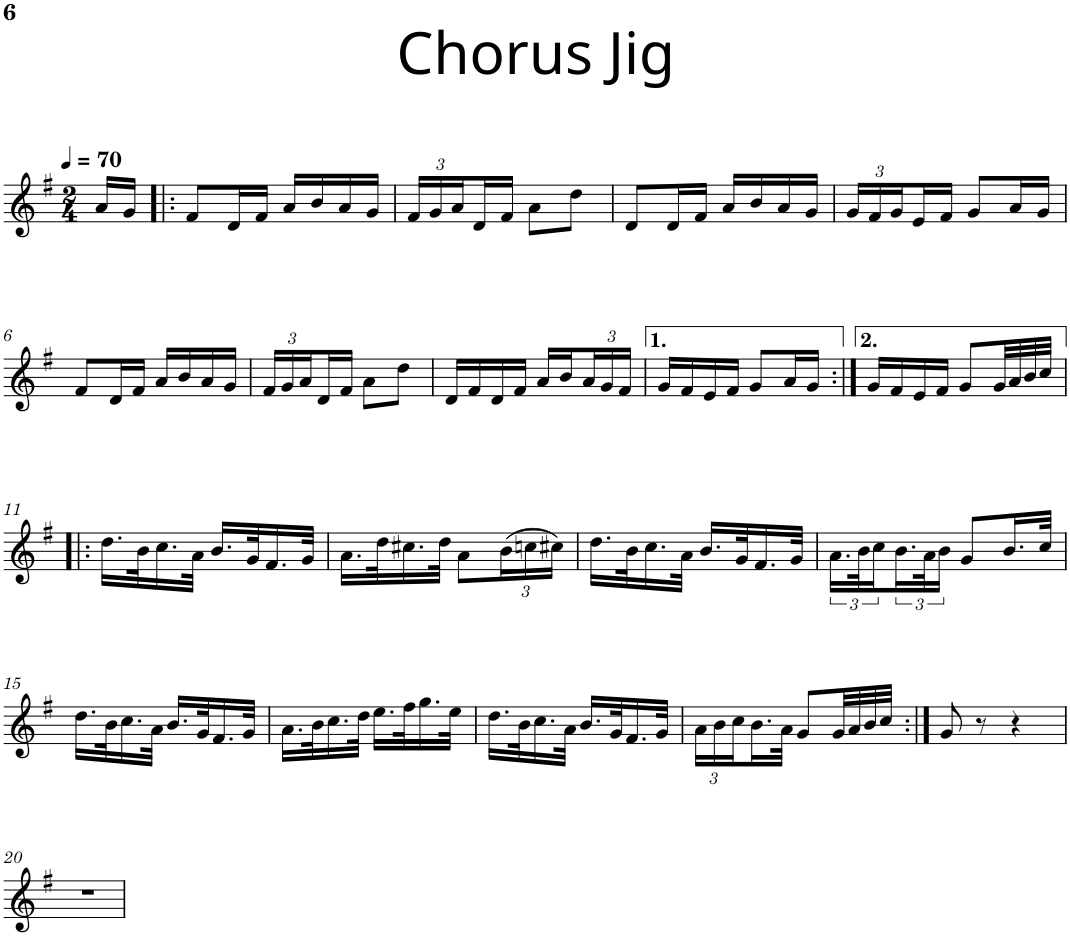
**kern
*part1
*staff1
*I"Violin
*I'Vln
!!LO:PB:g=z
*clefG2
*k[f#]
*M2/4
*MM70
=1
16a/LL
16g/JJ
=2!|:
8f#/L
16d/L
16f#/JJ
16a/LL
16b/
16a/
16g/JJ
=3
*Xbrackettup
24f#/LL
24g/
24a/
16d/
16f#/JJ
8a\L
8dd\J
=4
8d/L
16d/L
16f#/JJ
16a/LL
16b/
16a/
16g/JJ
=5
24g/LL
24f#/
24g/
16e/
16f#/JJ
8g/L
16a/L
16g/JJ
!!LO:LB:g=z
=6
8f#/L
16d/L
16f#/JJ
16a/LL
16b/
16a/
16g/JJ
=7
24f#/LL
24g/
24a/
16d/
16f#/JJ
8a\L
8dd\J
=8
16d/LL
16f#/
16d/
16f#/JJ
16a/LL
16b/
24a/
24g/
24f#/JJ
=9
16g/LL
16f#/
16e/
16f#/JJ
8g/L
16a/L
16g/JJ
=10:|!
16g/LL
16f#/
16e/
16f#/JJ
8g/L
32g/LL
32a/
32b/
32cc/JJJ
!!LO:LB:g=z
=11!|:
16.dd\LL
32b\K
16.cc\
32a\JJk
16.b/LL
32g/K
16.f#/
32g/JJk
=12
16.a\LL
32dd\K
16.cc#X\
32dd\JJk
8a\L
(24b\L
24ccn\
24cc#X\JJ)
=13
16.dd\LL
32b\K
16.cc\
32a\JJk
16.b/LL
32g/K
16.f#/
32g/JJk
=14
*brackettup
24.a\LL
48b\K
24cc\
24.b\
48a\K
24b\JJ
8g/L
16.b/L
32cc/JJk
!!LO:LB:g=z
=15
16.dd\LL
32b\K
16.cc\
32a\JJk
16.b/LL
32g/K
16.f#/
32g/JJk
=16
16.a\LL
32b\K
16.cc\
32dd\JJk
16.ee\LL
32ff#\K
16.gg\
32ee\JJk
=17
16.dd\LL
32b\K
16.cc\
32a\JJk
16.b/LL
32g/K
16.f#/
32g/JJk
=18
*Xbrackettup
24a\LL
24b\
24cc\
16.b\
32a\JJk
8g/L
32g/LL
32a/
32b/
32cc/JJJ
=19:|!
8g/
8r
4r
!!LO:LB:g=z
=20
2r
=
*-
